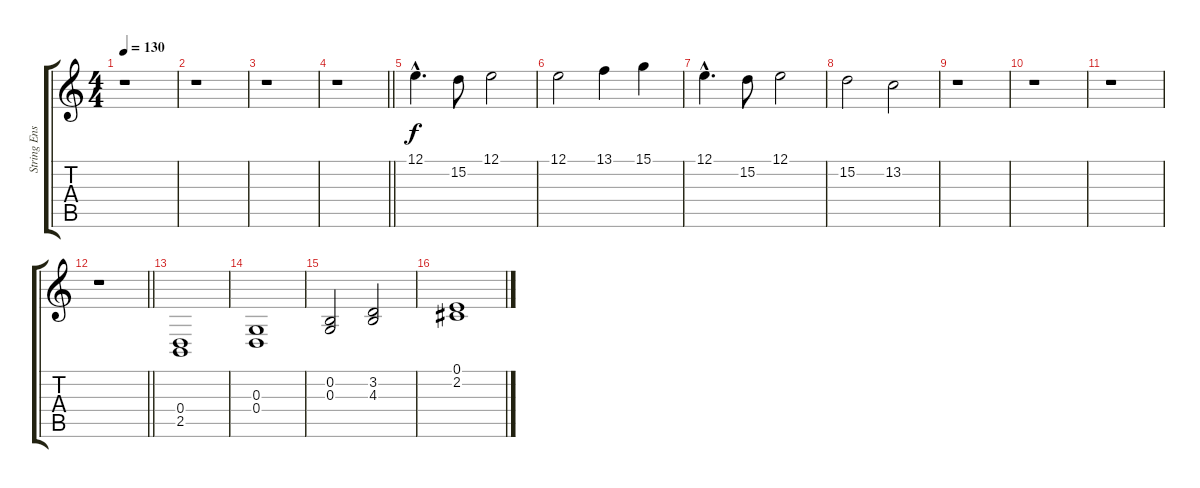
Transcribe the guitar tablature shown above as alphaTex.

\track ("String Ensemble" "String Ens") {instrument stringensemble2}
\staff {score tabs}
\tuning (E4 B3 G3 D3 A2 E2) {hide}
\ts (4 4)
\tempo 130
\clef g2
\ks c
r.1{dy f} |
r.1 |
r.1 |
\barLineRight lightlight
r.1 |
12.1{hac}.4{d} 15.2.8 12.1.2 |
12.1.2 13.1.4 15.1.4 |
12.1{hac}.4{d} 15.2.8 12.1.2 |
15.2.2 13.2.2 |
r.1 |
r.1 |
r.1 |
\barLineRight lightlight
r.1 |
(0.4 2.5).1 |
(0.3 0.4).1 |
(0.2 0.3).2 (3.2 4.3).2 |
(0.1 2.2).1
